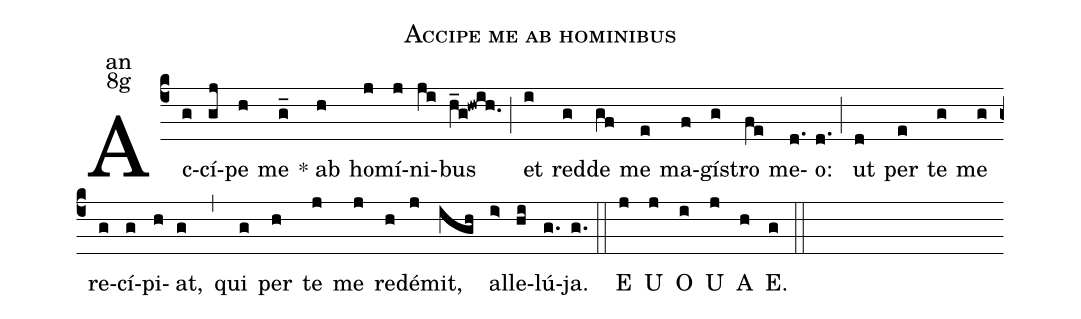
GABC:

name:Accipe me ab hominibus;
office-part:an;
mode:8g;
%%
(c4) Ac(g)cí(gj)pe(h) me(g_) <sp>*</sp>
ab(h) ho(j)mí(j)ni(ji)bus(h_g@hwih.) (;)
et(i) red(g)de(gf) me(e) ma(f)gí(g)stro(fe) me(d.)o:(d.) (;)
ut(d) per(e) te(g) me(g) re(g)cí(g)pi(h)at,(g) (,)
qui(g) per(h) te(j) me(j) re(h)dé(j)mit,(igh) al(i>)le(hi)lú(g.)ja.(g.) (::)
<eu>E(j) U(j) O(i) U(j) A(h) E.(g) </eu>(::)
